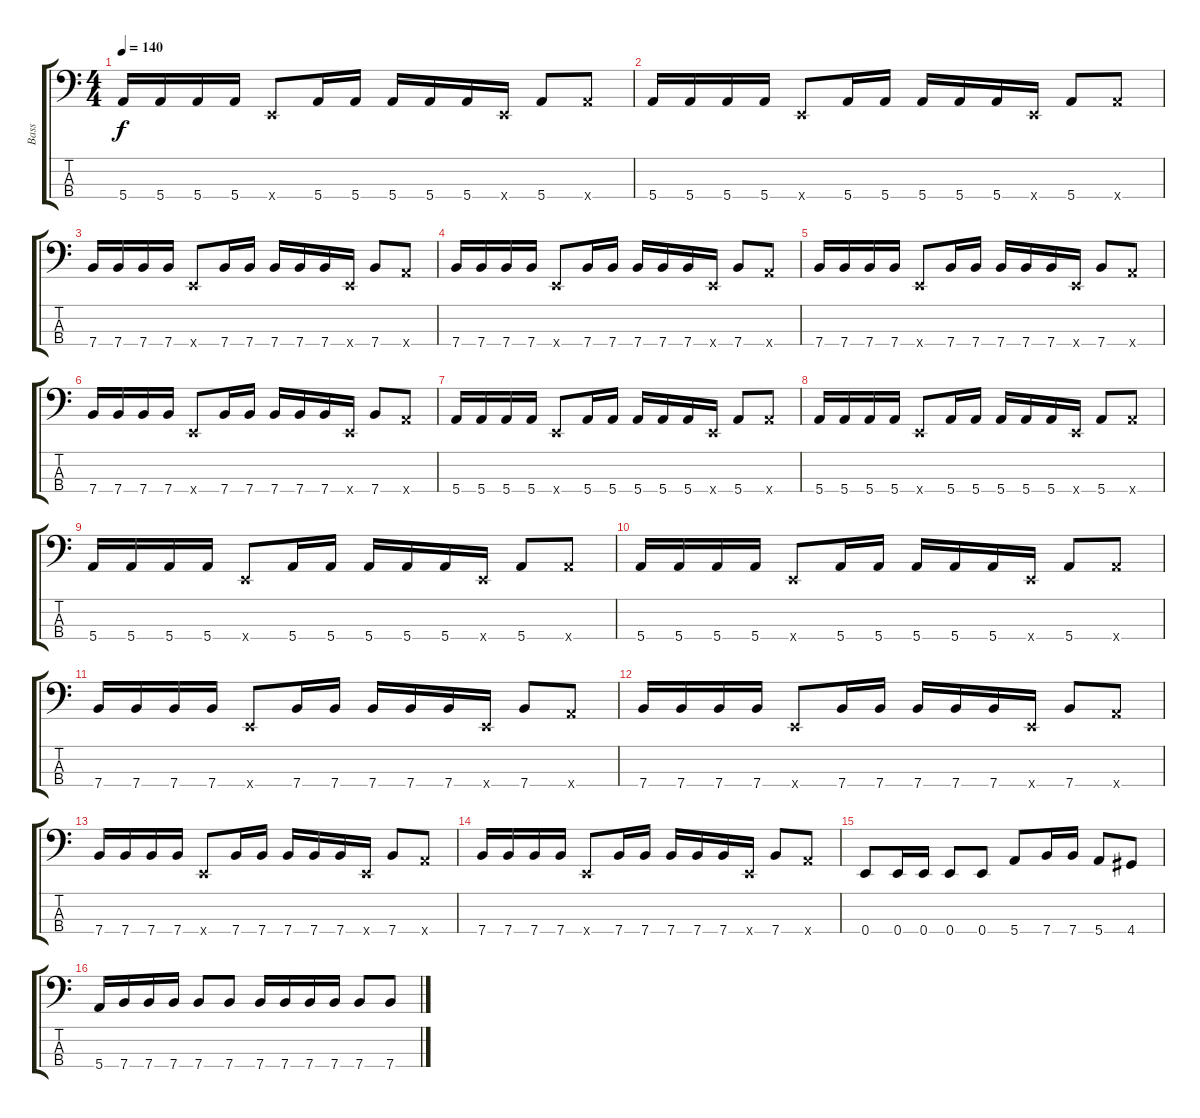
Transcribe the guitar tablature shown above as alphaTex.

\track ("Bass" "Bass") {instrument electricbassfinger}
\staff {score tabs}
\tuning (G2 D2 A1 E1) {hide}
\ts (4 4)
\tempo 140
\clef f4
\ks c
5.4.16{dy f instrument electricbassfinger} 5.4.16 5.4.16 5.4.16 0.4{x}.8 5.4.16 5.4.16 5.4.16 5.4.16 5.4.16 0.4{x}.16 5.4.8 5.4{x}.8 |
5.4.16{instrument electricbassfinger} 5.4.16 5.4.16 5.4.16 0.4{x}.8 5.4.16 5.4.16 5.4.16 5.4.16 5.4.16 0.4{x}.16 5.4.8 5.4{x}.8 |
7.4.16{instrument electricbassfinger} 7.4.16 7.4.16 7.4.16 0.4{x}.8 7.4.16 7.4.16 7.4.16 7.4.16 7.4.16 0.4{x}.16 7.4.8 5.4{x}.8 |
7.4.16{instrument electricbassfinger} 7.4.16 7.4.16 7.4.16 0.4{x}.8 7.4.16 7.4.16 7.4.16 7.4.16 7.4.16 0.4{x}.16 7.4.8 5.4{x}.8 |
7.4.16{instrument electricbassfinger} 7.4.16 7.4.16 7.4.16 0.4{x}.8 7.4.16 7.4.16 7.4.16 7.4.16 7.4.16 0.4{x}.16 7.4.8 5.4{x}.8 |
7.4.16{instrument electricbassfinger} 7.4.16 7.4.16 7.4.16 0.4{x}.8 7.4.16 7.4.16 7.4.16 7.4.16 7.4.16 0.4{x}.16 7.4.8 5.4{x}.8 |
5.4.16{instrument electricbassfinger} 5.4.16 5.4.16 5.4.16 0.4{x}.8 5.4.16 5.4.16 5.4.16 5.4.16 5.4.16 0.4{x}.16 5.4.8 5.4{x}.8 |
5.4.16{instrument electricbassfinger} 5.4.16 5.4.16 5.4.16 0.4{x}.8 5.4.16 5.4.16 5.4.16 5.4.16 5.4.16 0.4{x}.16 5.4.8 5.4{x}.8 |
5.4.16{instrument electricbassfinger} 5.4.16 5.4.16 5.4.16 0.4{x}.8 5.4.16 5.4.16 5.4.16 5.4.16 5.4.16 0.4{x}.16 5.4.8 5.4{x}.8 |
5.4.16{instrument electricbassfinger} 5.4.16 5.4.16 5.4.16 0.4{x}.8 5.4.16 5.4.16 5.4.16 5.4.16 5.4.16 0.4{x}.16 5.4.8 5.4{x}.8 |
7.4.16{instrument electricbassfinger} 7.4.16 7.4.16 7.4.16 0.4{x}.8 7.4.16 7.4.16 7.4.16 7.4.16 7.4.16 0.4{x}.16 7.4.8 5.4{x}.8 |
7.4.16{instrument electricbassfinger} 7.4.16 7.4.16 7.4.16 0.4{x}.8 7.4.16 7.4.16 7.4.16 7.4.16 7.4.16 0.4{x}.16 7.4.8 5.4{x}.8 |
7.4.16{instrument electricbassfinger} 7.4.16 7.4.16 7.4.16 0.4{x}.8 7.4.16 7.4.16 7.4.16 7.4.16 7.4.16 0.4{x}.16 7.4.8 5.4{x}.8 |
7.4.16{instrument electricbassfinger} 7.4.16 7.4.16 7.4.16 0.4{x}.8 7.4.16 7.4.16 7.4.16 7.4.16 7.4.16 0.4{x}.16 7.4.8 5.4{x}.8 |
0.4.8 0.4.16 0.4.16 0.4.8 0.4.8 5.4.8 7.4.16 7.4.16 5.4.8 4.4.8 |
5.4.16 7.4.16 7.4.16 7.4.16 7.4.8 7.4.8 7.4.16 7.4.16 7.4.16 7.4.16 7.4.8 7.4.8
